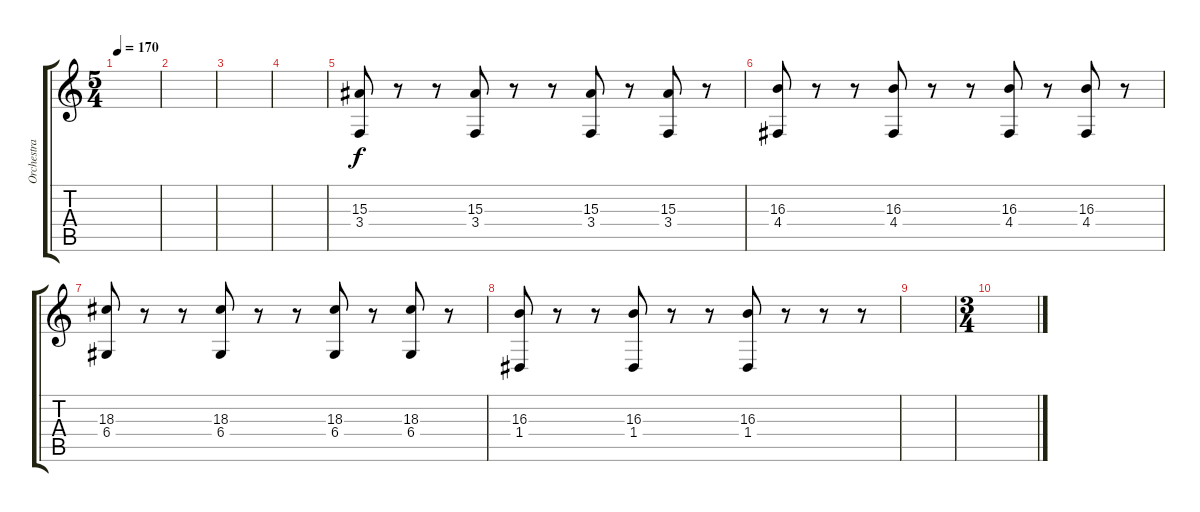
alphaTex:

\track ("Orchestra Hit" "Orchestra ") {instrument orchestrahit}
\staff {score tabs}
\tuning (E4 B3 G3 D3 A2 E2) {hide}
\ts (5 4)
\tempo 170
\clef g2
\ks c
|
|
|
|
(15.3 3.4).8 r.8 r.8 (15.3 3.4).8 r.8 r.8 (15.3 3.4).8 r.8 (15.3 3.4).8 r.8 |
(16.3 4.4).8 r.8 r.8 (16.3 4.4).8 r.8 r.8 (16.3 4.4).8 r.8 (16.3 4.4).8 r.8 |
(18.3 6.4).8 r.8 r.8 (18.3 6.4).8 r.8 r.8 (18.3 6.4).8 r.8 (18.3 6.4).8 r.8 |
(16.3 1.4).8 r.8 r.8 (16.3 1.4).8 r.8 r.8 (16.3 1.4).8 r.8 r.8 r.8 |
|
\ts (3 4)
